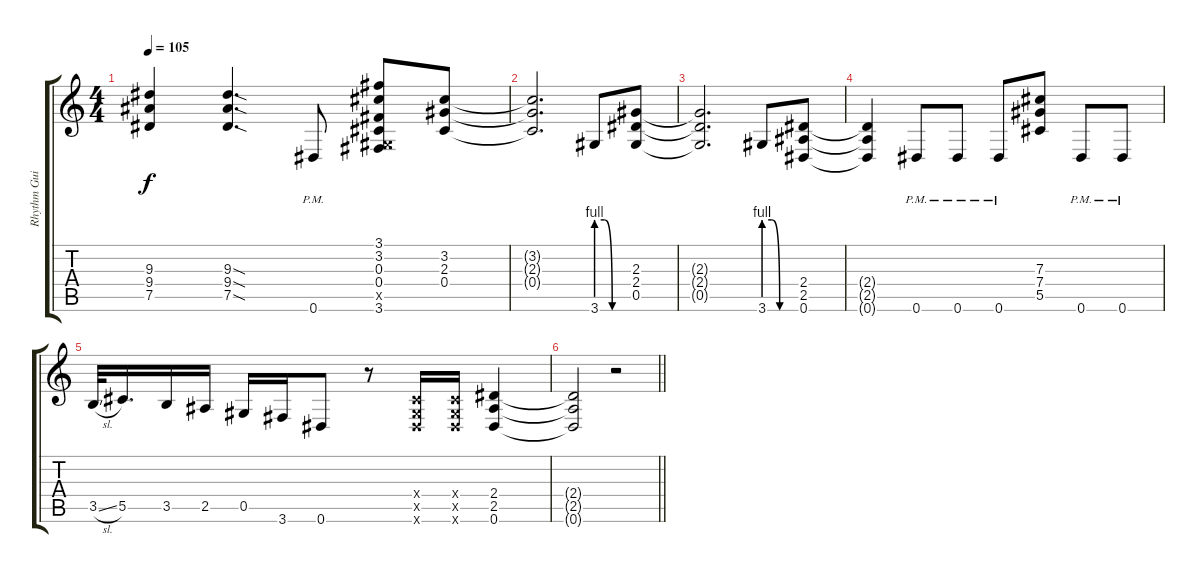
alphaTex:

\track ("Rhythm Guitar" "Rhythm Gui") {instrument distortionguitar}
\staff {score tabs}
\tuning (Eb4 Bb3 Gb3 Db3 Ab2 Eb2) {hide}
\ts (4 4)
\tempo 105
\clef g2
\ks c
(9.3 9.4 7.5).4{dy f} (9.3{sod} 9.4{sod} 7.5{sod}).4{d} 0.6{pm}.8 (3.1 3.2 0.3 0.4 0.5{x} 3.6).8 (3.2 2.3 0.4).8 |
(3.2{t} 2.3{t} 0.4{t}).2{d} 3.6{be (custom 0 4 15 4 30 0 60 0)}.8 (2.3 2.4 0.5).8 |
(2.3{t} 2.4{t} 0.5{t}).2{d} 3.6{be (custom 0 4 15 4 30 0 60 0)}.8 (2.4 2.5 0.6).8 |
(2.4{t} 2.5{t} 0.6{t}).4 0.6{pm}.8 0.6{pm}.8 0.6{pm}.8 (7.3 7.4 5.5).8 0.6{pm}.8 0.6{pm}.8 |
3.5{sl}.32 5.5.16{d} 3.5.16 2.5.16 0.5.16 3.6.16 0.6.8 r.8 (0.4{x} 0.5{x} 0.6{x}).16 (0.4{x} 0.5{x} 0.6{x}).16 (2.4 2.5 0.6).4 |
\barLineRight lightlight
(2.4{t} 2.5{t} 0.6{t}).2 r.2
